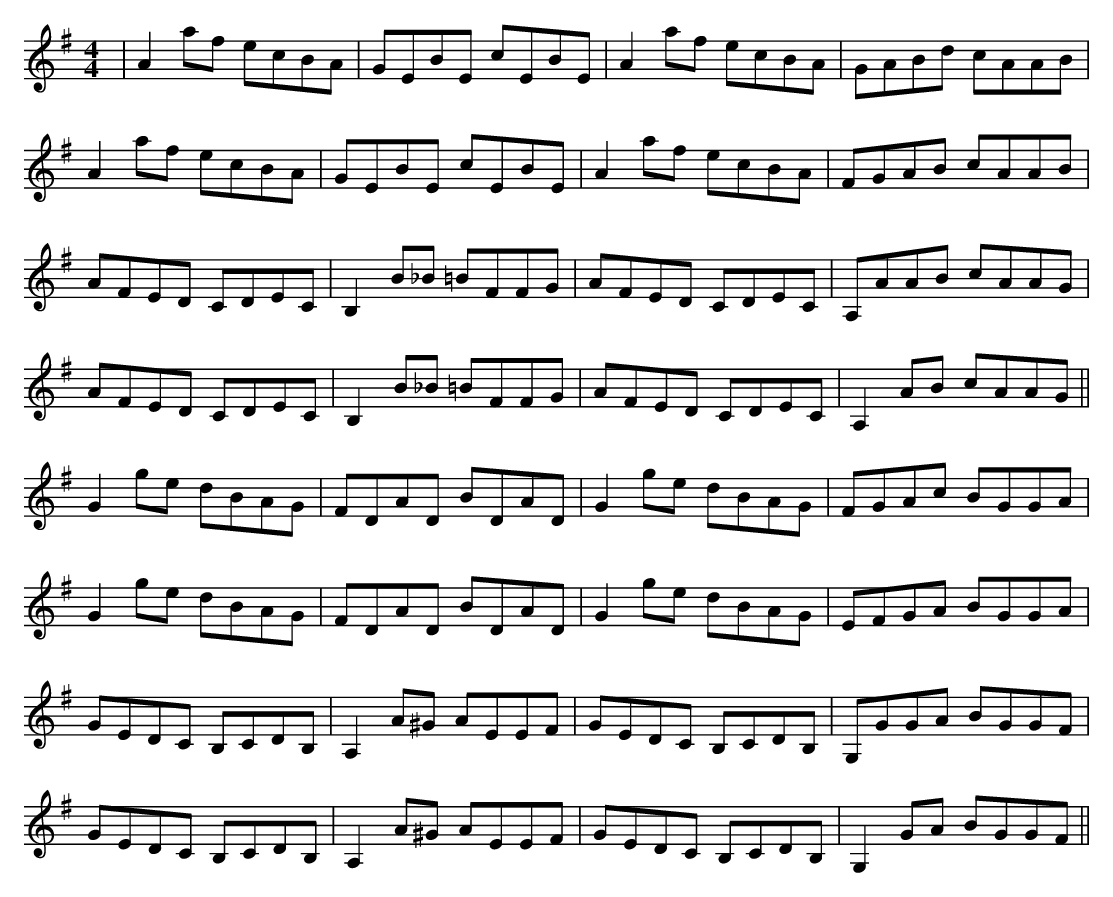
X:1
M:4/4
K:G
|A2 af ecBA|GEBE cEBE|A2 af ecBA|GABd cAAB|
A2 af ecBA|GEBE cEBE|A2 af ecBA|FGAB cAAB|
AFED CDEC|B,2 B_B =BFFG|AFED CDEC|A,AAB cAAG|
AFED CDEC|B,2 B_B =BFFG|AFED CDEC|A,2 AB cAAG||
G2 ge dBAG|FDAD BDAD|G2 ge dBAG|FGAc BGGA|
G2 ge dBAG|FDAD BDAD|G2 ge dBAG|EFGA BGGA|
GEDC B,CDB,|A,2 A^G AEEF|GEDC B,CDB,|G,GGA BGGF|
GEDC B,CDB,|A,2 A^G AEEF|GEDC B,CDB,|G,2 GA BGGF||
